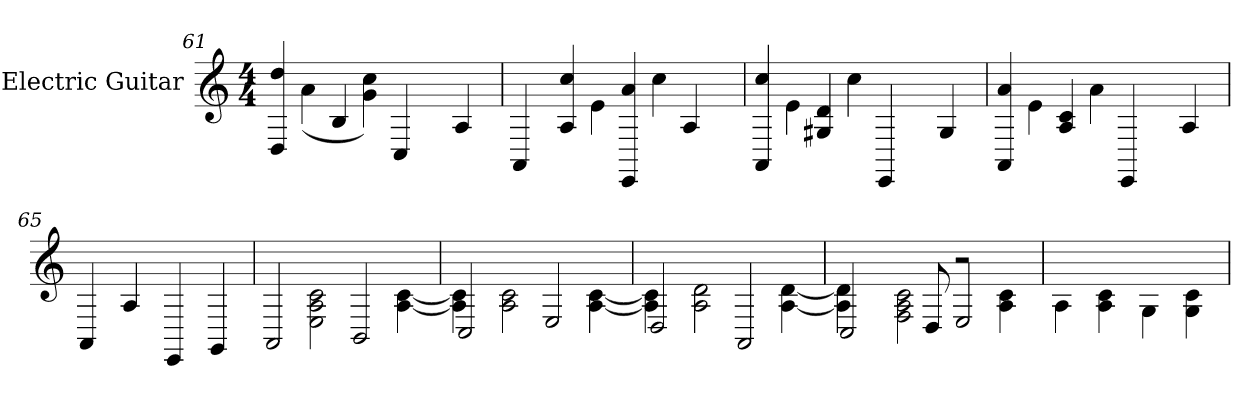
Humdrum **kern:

**kern
*part1
*staff1
*I"Electric Guitar
*I'El. Guit.
!!LO:LB:g=z
*
*k[]
*M4/4
=61
*^
4D/ 4dd/	8ryy
.	(<4a\
4B/	.
.	4g\ 4cc\)
4C/	.
.	4.ryy
4A/	.
=62	=62
4AA/	4.ryy
4A/ 4cc/	.
.	4e\
4EE/ 4a/	.
.	4cc\
4A/	.
.	8ryy
=63	=63
4AA/ 4cc/	8ryy
.	4e\
4G#/ 4d/	.
.	4cc\
4EE/	.
.	4.ryy
4G#/	.
=64	=64
4AA/ 4a/	8ryy
.	4e\
4A/ 4c/	.
.	4a\
4EE/	.
.	4.ryy
4A/	.
*v	*v
!!LO:LB:g=z
=65
4AA/
4A/
4EE/
4GG/
=66
*^
2AA/	4ryy
.	2E\ 2A\ 2c\
2BB/	.
.	[4A\ [4c\
=67	=67
2C/	4A\] 4c\]
.	2A\ 2c\
2E/	.
.	[4A\ [4c\
=68	=68
2D/	4A\] 4c\]
.	2A\ 2d\
2AA/	.
.	[4A\ [4d\
!!LO:LB:g=z	!!
=69	=69
*	*^
2C/	4A\] 4d\]	8ryy
.	.	8ryy
.	2F\ 2A\ 2c\	8ryy
.	.	8D/
(2E/	.	2r
.	4A\ 4c\	.
*v	*v	*v
=70
4A\
4A\ 4c\
4G\
4G\ 4c\
=
*-
